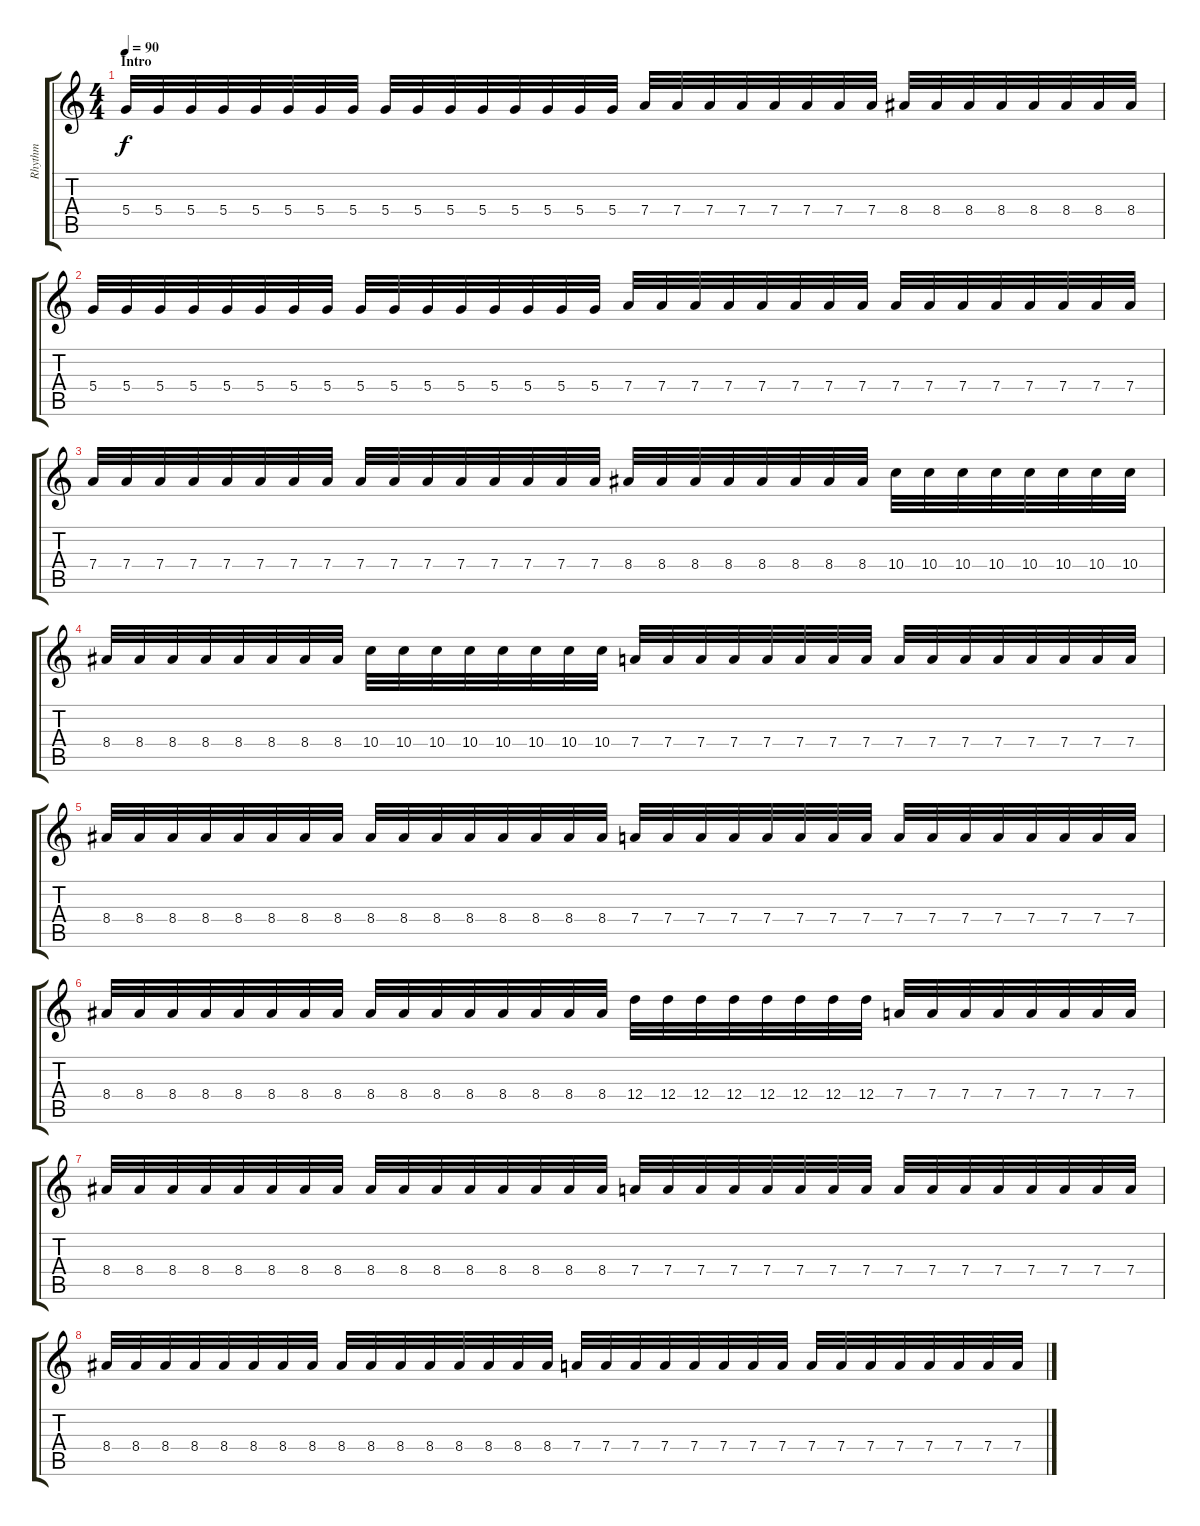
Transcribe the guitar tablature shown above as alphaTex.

\track ("Rhythm" "Rhythm") {instrument distortionguitar}
\staff {score tabs}
\tuning (E4 B3 G3 D3 A2 E2) {hide}
\ts (4 4)
\section ("" "Intro")
\tempo 90
\clef g2
\ks c
5.4.32{dy f instrument distortionguitar} 5.4.32 5.4.32 5.4.32 5.4.32 5.4.32 5.4.32 5.4.32 5.4.32 5.4.32 5.4.32 5.4.32 5.4.32 5.4.32 5.4.32 5.4.32 7.4.32 7.4.32 7.4.32 7.4.32 7.4.32 7.4.32 7.4.32 7.4.32 8.4.32 8.4.32 8.4.32 8.4.32 8.4.32 8.4.32 8.4.32 8.4.32 |
5.4.32 5.4.32 5.4.32 5.4.32 5.4.32 5.4.32 5.4.32 5.4.32 5.4.32 5.4.32 5.4.32 5.4.32 5.4.32 5.4.32 5.4.32 5.4.32 7.4.32 7.4.32 7.4.32 7.4.32 7.4.32 7.4.32 7.4.32 7.4.32 7.4.32 7.4.32 7.4.32 7.4.32 7.4.32 7.4.32 7.4.32 7.4.32 |
7.4.32 7.4.32 7.4.32 7.4.32 7.4.32 7.4.32 7.4.32 7.4.32 7.4.32 7.4.32 7.4.32 7.4.32 7.4.32 7.4.32 7.4.32 7.4.32 8.4.32 8.4.32 8.4.32 8.4.32 8.4.32 8.4.32 8.4.32 8.4.32 10.4.32 10.4.32 10.4.32 10.4.32 10.4.32 10.4.32 10.4.32 10.4.32 |
8.4.32 8.4.32 8.4.32 8.4.32 8.4.32 8.4.32 8.4.32 8.4.32 10.4.32 10.4.32 10.4.32 10.4.32 10.4.32 10.4.32 10.4.32 10.4.32 7.4.32 7.4.32 7.4.32 7.4.32 7.4.32 7.4.32 7.4.32 7.4.32 7.4.32 7.4.32 7.4.32 7.4.32 7.4.32 7.4.32 7.4.32 7.4.32 |
8.4.32 8.4.32 8.4.32 8.4.32 8.4.32 8.4.32 8.4.32 8.4.32 8.4.32 8.4.32 8.4.32 8.4.32 8.4.32 8.4.32 8.4.32 8.4.32 7.4.32 7.4.32 7.4.32 7.4.32 7.4.32 7.4.32 7.4.32 7.4.32 7.4.32 7.4.32 7.4.32 7.4.32 7.4.32 7.4.32 7.4.32 7.4.32 |
8.4.32 8.4.32 8.4.32 8.4.32 8.4.32 8.4.32 8.4.32 8.4.32 8.4.32 8.4.32 8.4.32 8.4.32 8.4.32 8.4.32 8.4.32 8.4.32 12.4.32 12.4.32 12.4.32 12.4.32 12.4.32 12.4.32 12.4.32 12.4.32 7.4.32 7.4.32 7.4.32 7.4.32 7.4.32 7.4.32 7.4.32 7.4.32 |
8.4.32 8.4.32 8.4.32 8.4.32 8.4.32 8.4.32 8.4.32 8.4.32 8.4.32 8.4.32 8.4.32 8.4.32 8.4.32 8.4.32 8.4.32 8.4.32 7.4.32 7.4.32 7.4.32 7.4.32 7.4.32 7.4.32 7.4.32 7.4.32 7.4.32 7.4.32 7.4.32 7.4.32 7.4.32 7.4.32 7.4.32 7.4.32 |
8.4.32 8.4.32 8.4.32 8.4.32 8.4.32 8.4.32 8.4.32 8.4.32 8.4.32 8.4.32 8.4.32 8.4.32 8.4.32 8.4.32 8.4.32 8.4.32 7.4.32 7.4.32 7.4.32 7.4.32 7.4.32 7.4.32 7.4.32 7.4.32 7.4.32 7.4.32 7.4.32 7.4.32 7.4.32 7.4.32 7.4.32 7.4.32
